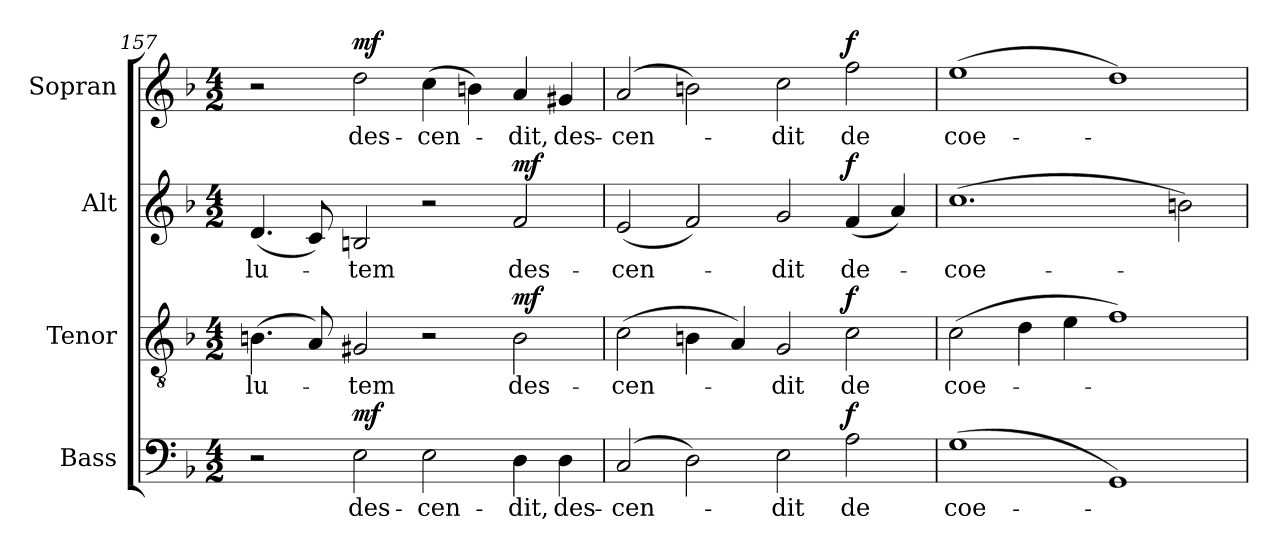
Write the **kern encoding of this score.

**kern	**text	**dynam	**kern	**text	**dynam	**kern	**text	**dynam	**kern	**text	**dynam
*part4	*part4	*part4	*part3	*part3	*part3	*part2	*part2	*part2	*part1	*part1	*part1
*staff4	*staff4	*staff4	*staff3	*staff3	*staff3	*staff2	*staff2	*staff2	*staff1	*staff1	*staff1
*I"Bass	*	*	*I"Tenor	*	*	*I"Alt	*	*	*I"Sopran	*	*
*I'B.	*	*	*I'T.	*	*	*I'A.	*	*	*I'S.	*	*
*clefF4	*	*	*clefGv2	*	*	*clefG2	*	*	*clefG2	*	*
*k[b-]	*	*	*k[b-]	*	*	*k[b-]	*	*	*k[b-]	*	*
*F:	*	*	*F:	*	*	*F:	*	*	*F:	*	*
*M4/2	*	*	*M4/2	*	*	*M4/2	*	*	*M4/2	*	*
=157	=157	=157	=157	=157	=157	=157	=157	=157	=157	=157	=157
!	!	!	!	!LO:LY:b	!	!	!LO:LY:b	!	!	!	!
2r	.	.	(>4.Bn\	-lu-	.	(<4.d/	-lu-	.	2r	.	.
.	.	.	8A/)	.	.	8c/)	.	.	.	.	.
!	!LO:LY:b	!LO:DY:a	!	!LO:LY:b	!	!	!LO:LY:b	!	!	!LO:LY:b	!LO:DY:a
2E\	des-	mf	2G#X/	-tem	.	2Bn/	-tem	.	2dd\	des-	mf
!	!LO:LY:b	!	!	!	!	!	!	!	!	!LO:LY:b	!
2E\	-cen-	.	2r	.	.	2r	.	.	(>4cc\	-cen-	.
.	.	.	.	.	.	.	.	.	4bn\)	.	.
!	!LO:LY:b	!	!	!LO:LY:b	!LO:DY:a	!	!LO:LY:b	!LO:DY:a	!	!LO:LY:b	!
4D\	-dit,	.	2B\	des-	mf	2f/	des-	mf	4a/	-dit,	.
!	!LO:LY:b	!	!	!	!	!	!	!	!	!LO:LY:b	!
4D\	des-	.	.	.	.	.	.	.	4g#X/	des-	.
=158	=158	=158	=158	=158	=158	=158	=158	=158	=158	=158	=158
!	!LO:LY:b	!	!	!LO:LY:b	!	!	!LO:LY:b	!	!	!LO:LY:b	!
(2C/	-cen-	.	(>2c\	-cen-	.	(<2e/	-cen-	.	(2a/	-cen-	.
2D\)	.	.	4Bn\	.	.	2f/)	.	.	2bn\)	.	.
.	.	.	4A/)	.	.	.	.	.	.	.	.
!	!LO:LY:b	!	!	!LO:LY:b	!	!	!LO:LY:b	!	!	!LO:LY:b	!
2E\	-dit	.	2G/	-dit	.	2g/	-dit	.	2cc\	-dit	.
!	!LO:LY:b	!LO:DY:a	!	!LO:LY:b	!LO:DY:a	!	!LO:LY:b	!LO:DY:a	!	!LO:LY:b	!LO:DY:a
2A\	de	f	2c\	de	f	(<4f/	de-	f	2ff\	de	f
.	.	.	.	.	.	4a/)	.	.	.	.	.
!!LO:LB:g=z
=159	=159	=159	=159	=159	=159	=159	=159	=159	=159	=159	=159
!	!LO:LY:b	!	!	!LO:LY:b	!	!	!LO:LY:b	!	!	!LO:LY:b	!
(>1G	coe-	.	(>2c\	coe-	.	(>1.cc	-coe-	.	(>1ee	coe-	.
.	.	.	4d\	.	.	.	.	.	.	.	.
.	.	.	4e\	.	.	.	.	.	.	.	.
1GG)	.	.	1f)	.	.	.	.	.	1dd)	.	.
.	.	.	.	.	.	2bn\)	.	.	.	.	.
=	=	=	=	=	=	=	=	=	=	=	=
*-	*-	*-	*-	*-	*-	*-	*-	*-	*-	*-	*-
